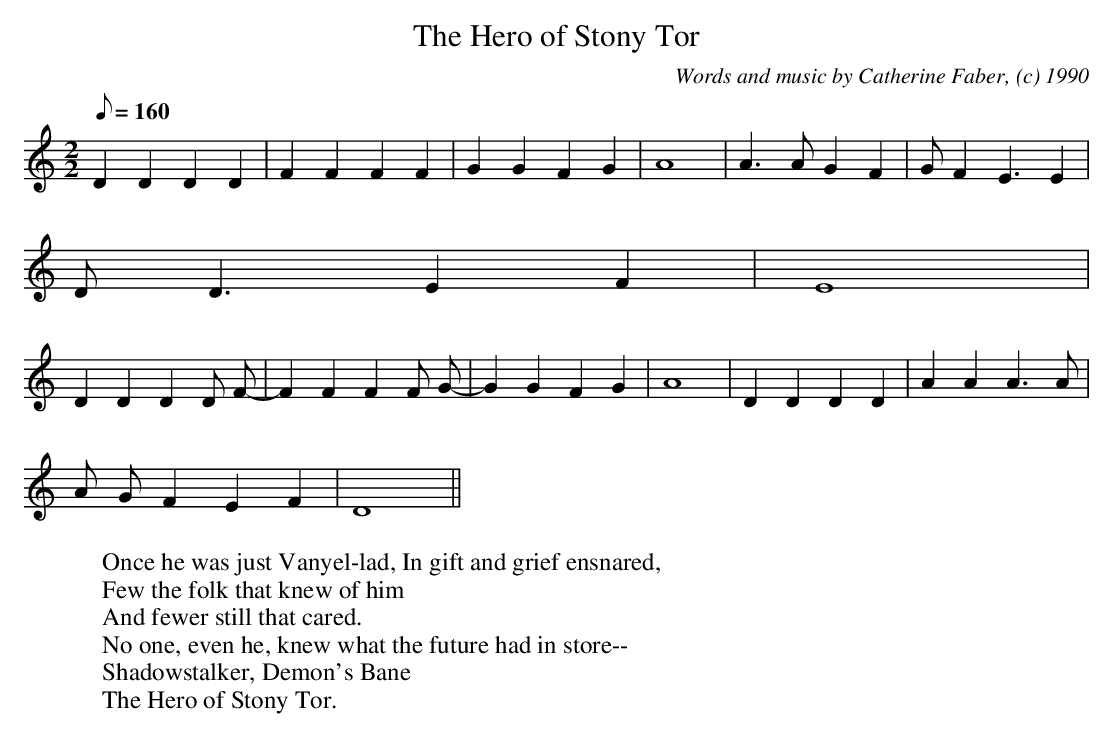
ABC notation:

X:1
T:The Hero of Stony Tor
M:2/2
L:1/8
Q:160
C:Words and music by Catherine Faber, (c) 1990
W:Once he was just Vanyel-lad, In gift and grief ensnared,
W:Few the folk that knew of him
W:And fewer still that cared.
W:No one, even he, knew what the future had in store--
W:Shadowstalker, Demon's Bane
W:The Hero of Stony Tor.
K:C
D2 D2 D2 D2|F2 F2 F2 F2| G2 G2 F2 G2|A8|A3 A G2 F2|G F2 E3 E2|
D D3 E2 F2|E8|
D2 D2 D2 D F-|F2 F2 F2 F G-|G2 G2 F2 G2|A8|D2 D2 D2 D2|A2 A2 A3 A|
A G F2 E2 F2|D8||
